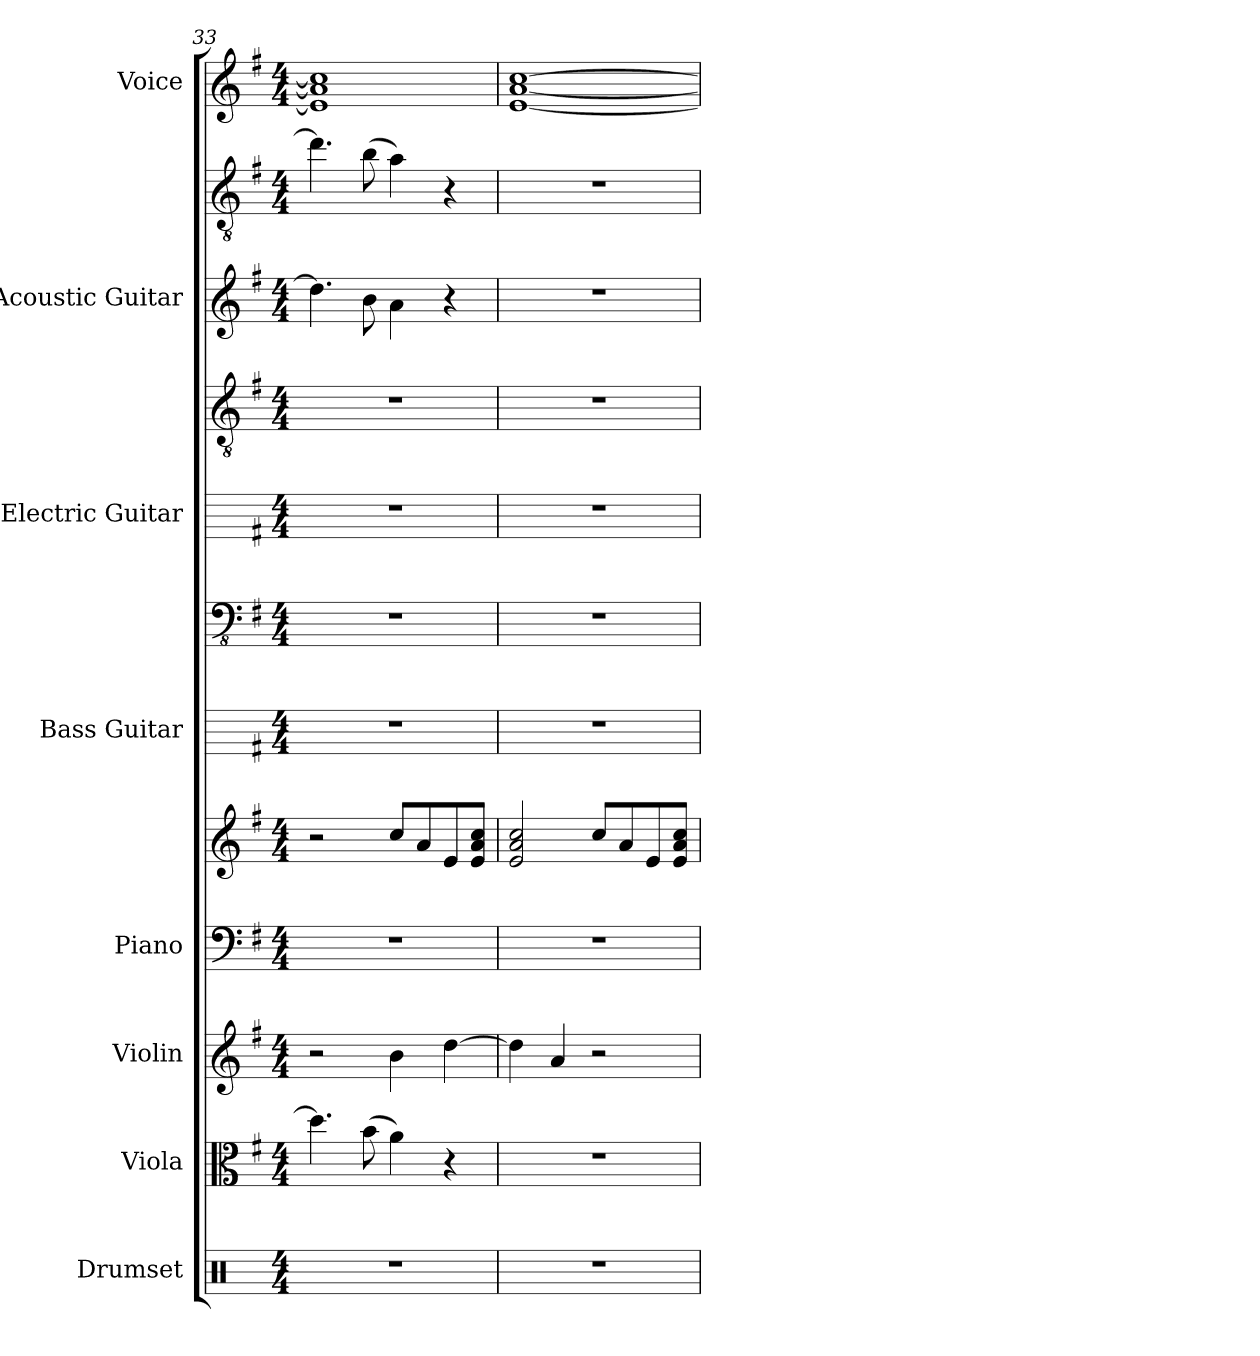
**kern	**kern	**kern	**kern	**kern	**kern	**kern	**kern	**kern	**kern	**kern	**kern
*part8	*part7	*part6	*part5	*part5	*part4	*part4	*part3	*part3	*part2	*part2	*part1
*staff12	*staff11	*staff10	*staff9	*staff8	*staff7	*staff6	*staff5	*staff4	*staff3	*staff2	*staff1
*I"Drumset	*I"Viola	*I"Violin	*I"Piano	*	*I"Bass Guitar	*	*I"Electric Guitar	*	*I"Acoustic Guitar	*	*I"Voice
*I'Drs.	*I'Vla.	*I'Vln.	*I'Pno.	*	*I'B. Guit.	*	*I'El. Guit.	*	*I'Guit.	*	*I'Vo.
*clefX	*clefC3	*clefG2	*clefF4	*clefG2	*	*clefFv4	*	*clefGv2	*	*clefGv2	*clefG2
*k[]	*k[f#]	*k[f#]	*k[f#]	*k[f#]	*k[f#]	*k[f#]	*k[f#]	*k[f#]	*k[f#]	*k[f#]	*k[f#]
*M4/4	*M4/4	*M4/4	*M4/4	*M4/4	*M4/4	*M4/4	*M4/4	*M4/4	*M4/4	*M4/4	*M4/4
=33	=33	=33	=33	=33	=33	=33	=33	=33	=33	=33	=33
1r	4.dd\]	2r	1r	2r	1r	1r	1r	1r	4.dd\]	4.dd\]	1e] 1a] 1cc]
.	(8b\	.	.	.	.	.	.	.	8b\	(8b\	.
.	4a\)	4b\	.	8cc/L	.	.	.	.	4a\	4a\)	.
.	.	.	.	8a/	.	.	.	.	.	.	.
.	4r	[4dd\	.	8e/	.	.	.	.	4r	4r	.
.	.	.	.	8e/ 8a/ 8cc/J	.	.	.	.	.	.	.
=34	=34	=34	=34	=34	=34	=34	=34	=34	=34	=34	=34
1r	1r	4dd\]	1r	2e/ 2a/ 2cc/	1r	1r	1r	1r	1r	1r	[1e [1a [1cc
.	.	4a/	.	.	.	.	.	.	.	.	.
.	.	2r	.	8cc/L	.	.	.	.	.	.	.
.	.	.	.	8a/	.	.	.	.	.	.	.
.	.	.	.	8e/	.	.	.	.	.	.	.
.	.	.	.	8e/ 8a/ 8cc/J	.	.	.	.	.	.	.
=	=	=	=	=	=	=	=	=	=	=	=
*-	*-	*-	*-	*-	*-	*-	*-	*-	*-	*-	*-
